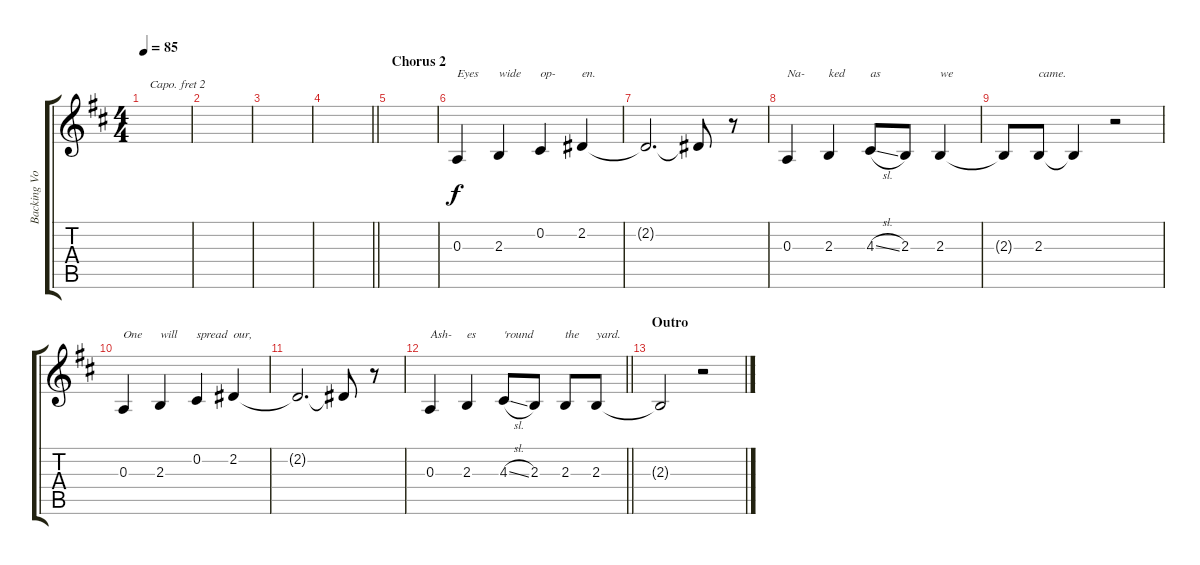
\track ("Backing Vocals - Sarah Beam" "Backing Vo") {instrument altosax}
\staff {score tabs}
\capo 2
\tuning (E4 B3 G3 D3 A2 E2) {hide}
\ts (4 4)
\tempo 85
\clef g2
\ks d
|
|
|
\barLineRight lightlight
|
\section ("" "Chorus 2")
|
0.3.4{txt "Eyes"} 2.3.4{txt "wide"} 0.2.4{txt "op-"} 2.2.4{txt "en."} |
2.2{t}.2{d} 2.2{t}.8 r.8 |
0.3.4{txt "Na-"} 2.3.4{txt "ked"} 4.3{sl}.8{txt "as"} 2.3.8 2.3.4{txt "we"} |
2.3{t}.8 2.3.8{txt "came."} 2.3{t}.4 r.2 |
0.3.4{txt "One"} 2.3.4{txt "will"} 0.2.4{txt "spread"} 2.2.4{txt "our,"} |
2.2{t}.2{d} 2.2{t}.8 r.8 |
\barLineRight lightlight
0.3.4{txt "Ash-"} 2.3.4{txt "es"} 4.3{sl}.8{txt "'round"} 2.3.8 2.3.8{txt "the"} 2.3.8{txt "yard."} |
\section ("" "Outro")
2.3{t}.2 r.2
